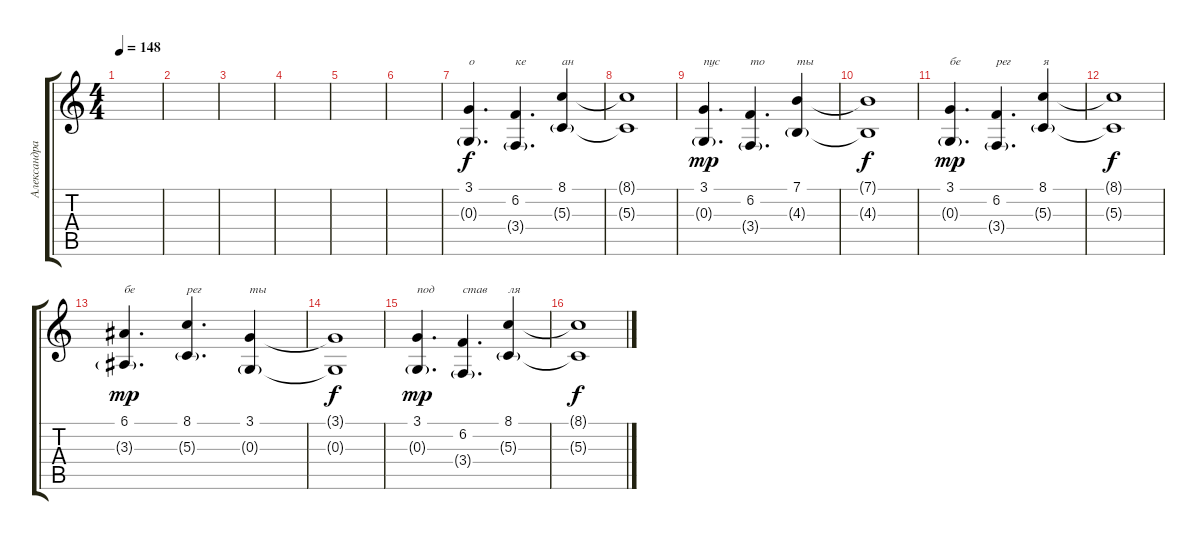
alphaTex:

\track ("Александра Комарова" "Александра") {instrument flute}
\staff {score tabs}
\tuning (E4 B3 G3 D3 A2 E2) {hide}
\ts (4 4)
\tempo 148
\clef g2
\ks c
|
|
|
|
|
|
(3.1 0.3{g}).4{d txt "о"} (6.2 3.4{g}).4{d txt "ке"} (8.1 5.3{g}).4{txt "ан"} |
(8.1{t} 5.3{t}).1{dy f} |
(3.1 0.3{g}).4{d txt "пус" dy mp} (6.2 3.4{g}).4{d txt "то"} (7.1 4.3{g}).4{txt "ты"} |
(7.1{t} 4.3{t}).1{dy f} |
(3.1 0.3{g}).4{d txt "бе" dy mp} (6.2 3.4{g}).4{d txt "рег"} (8.1 5.3{g}).4{txt "я"} |
(8.1{t} 5.3{t}).1{dy f} |
(6.1 3.3{g}).4{d txt "бе" dy mp} (8.1 5.3{g}).4{d txt "рег"} (3.1 0.3{g}).4{txt "ты"} |
(3.1{t} 0.3{t}).1{dy f} |
(3.1 0.3{g}).4{d txt "под" dy mp} (6.2 3.4{g}).4{d txt "став"} (8.1 5.3{g}).4{txt "ля"} |
(8.1{t} 5.3{t}).1{dy f}
